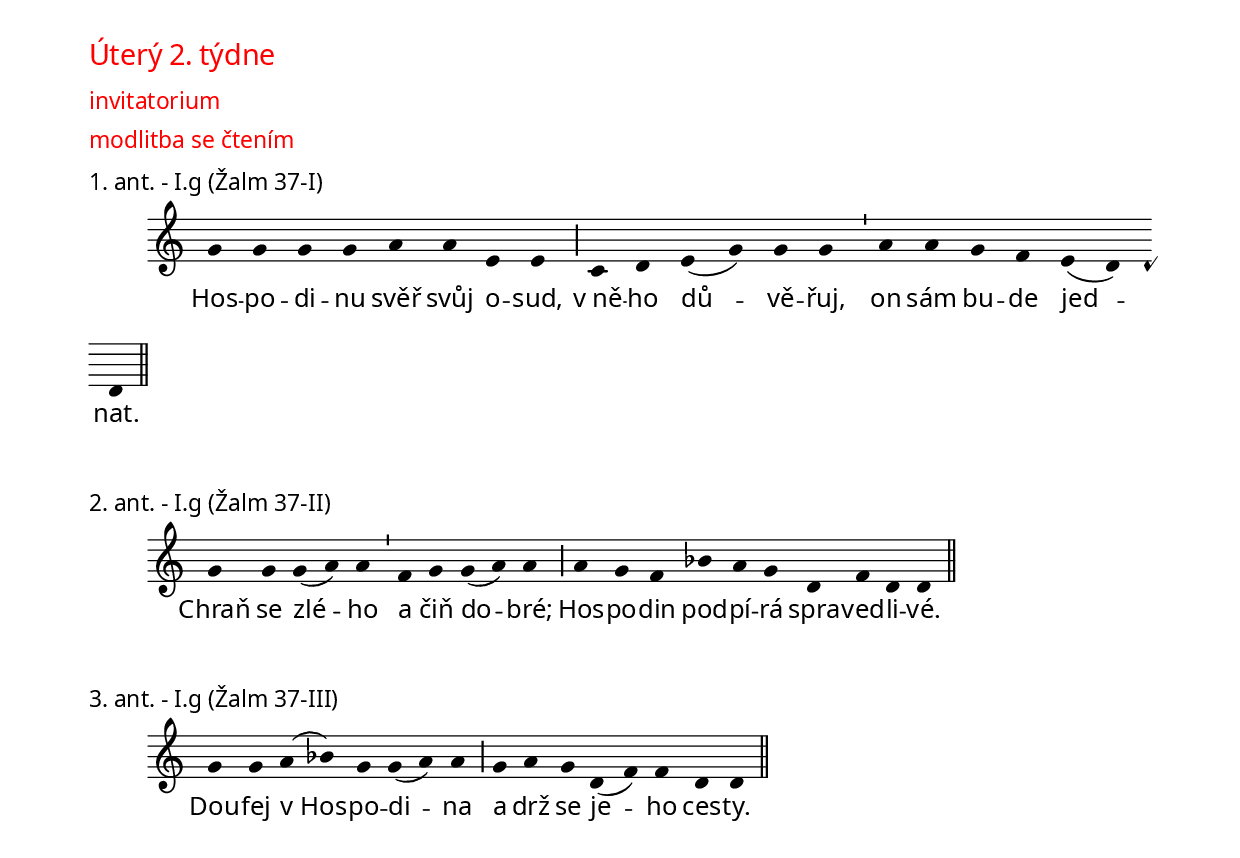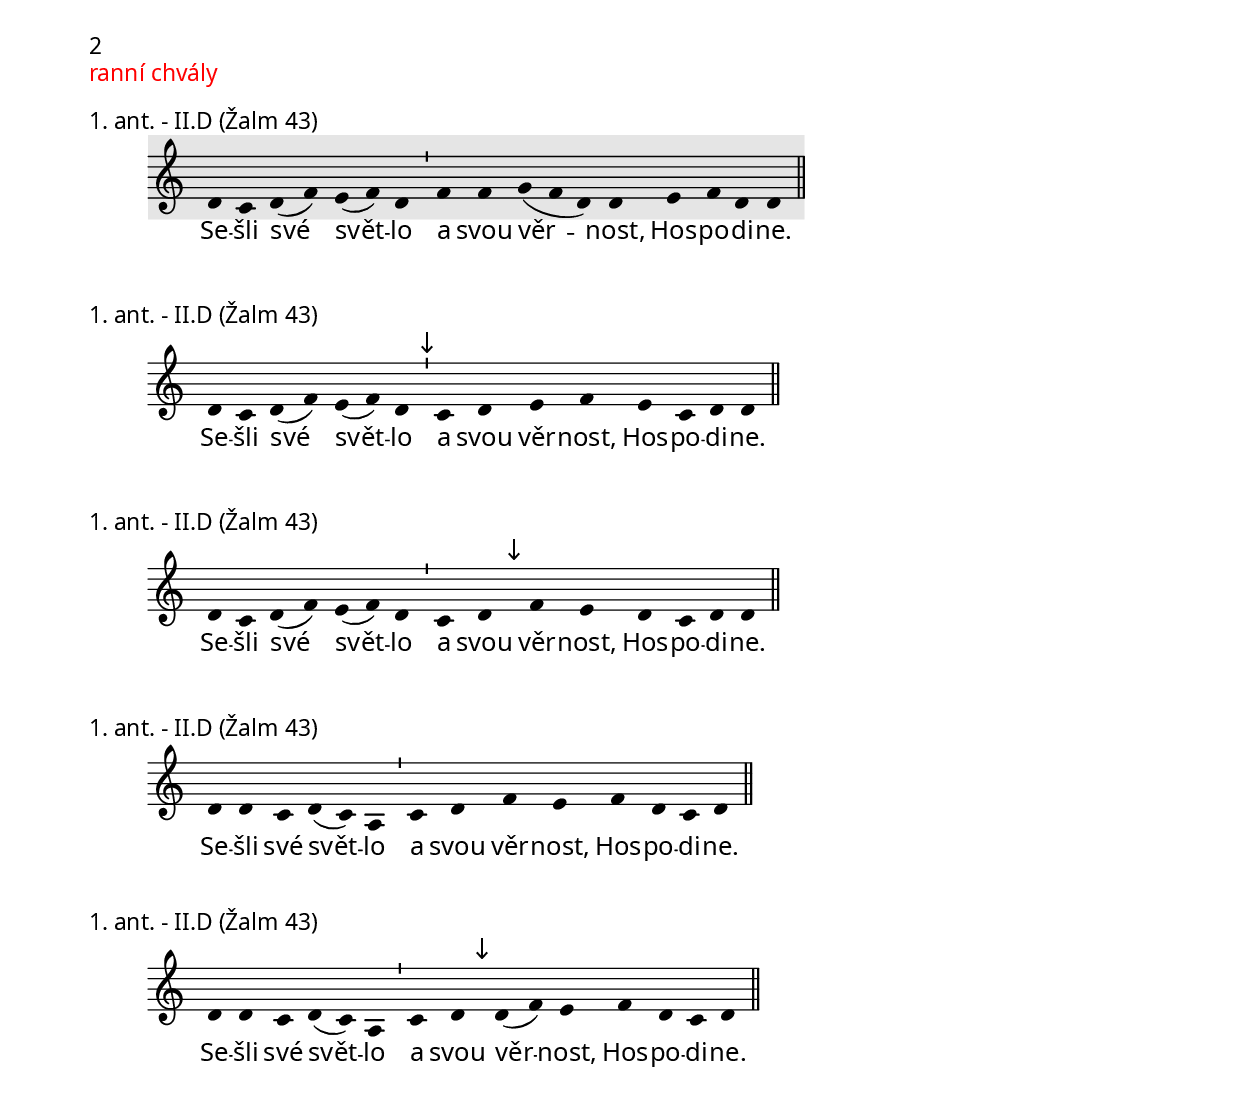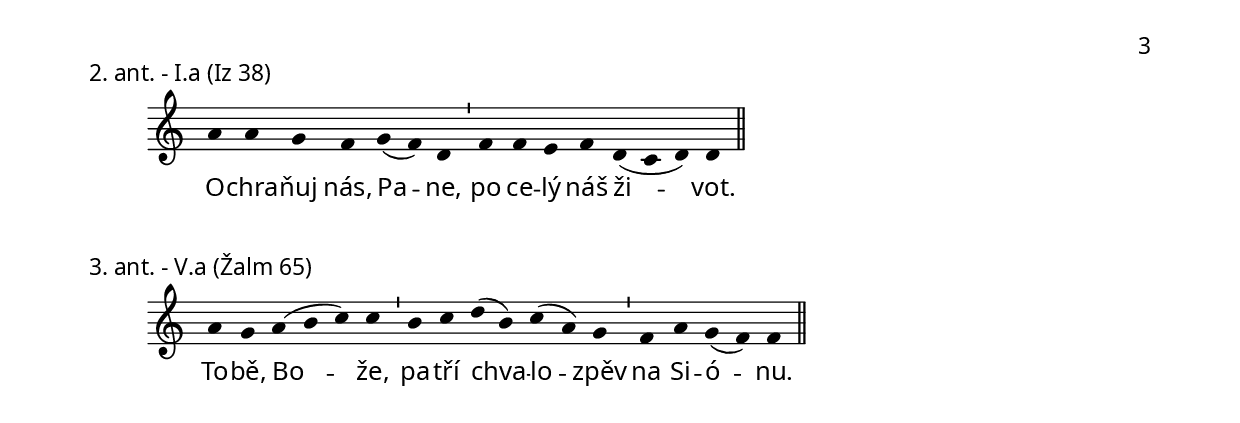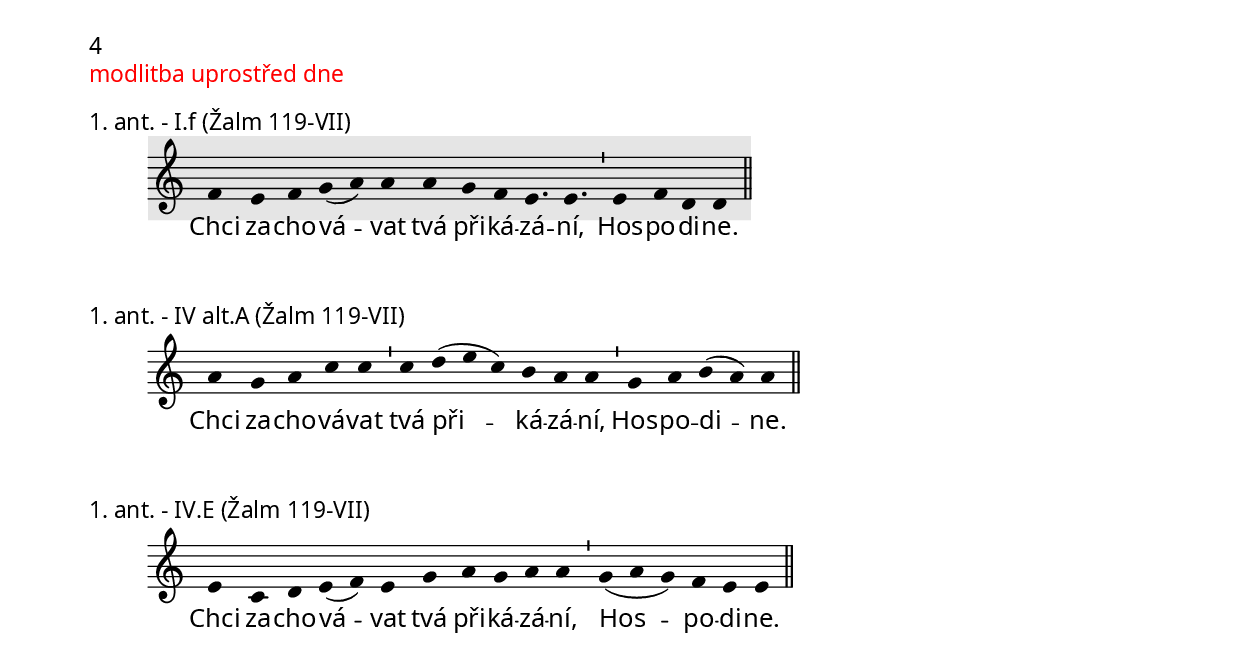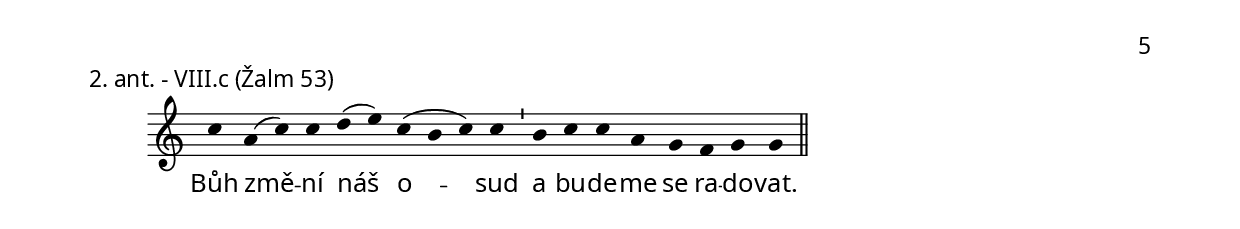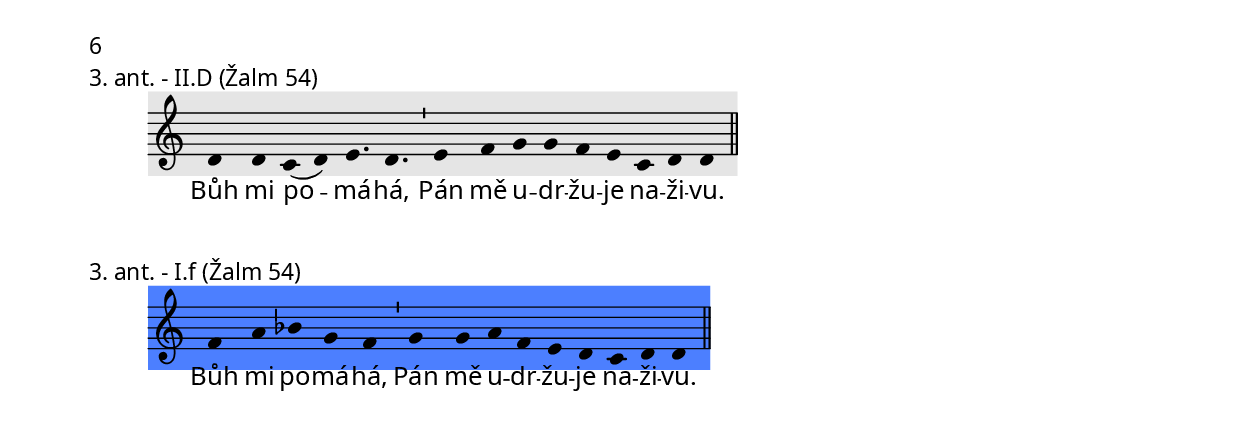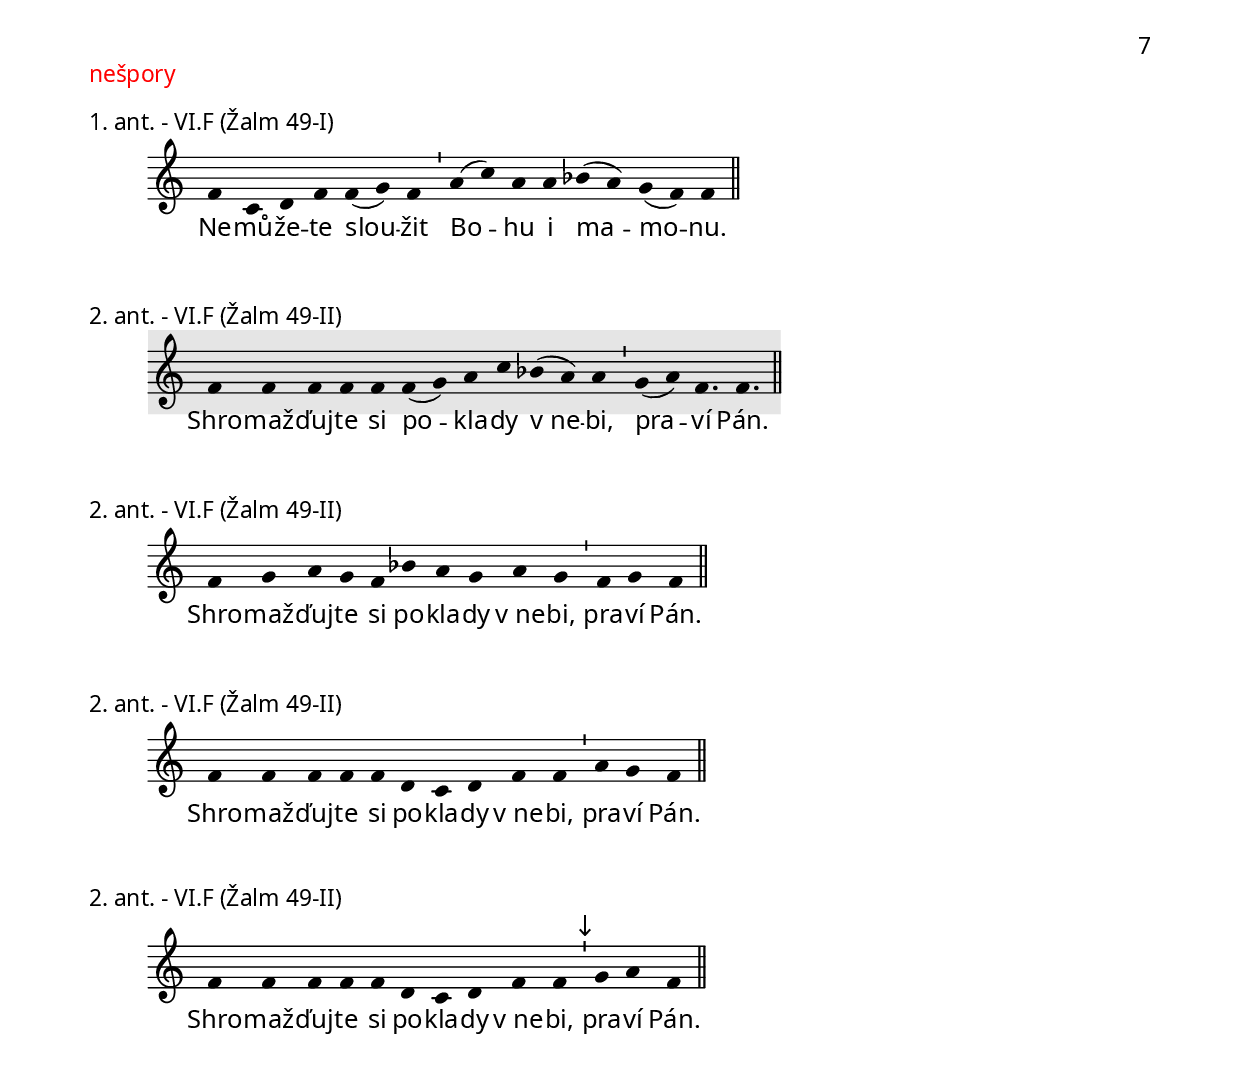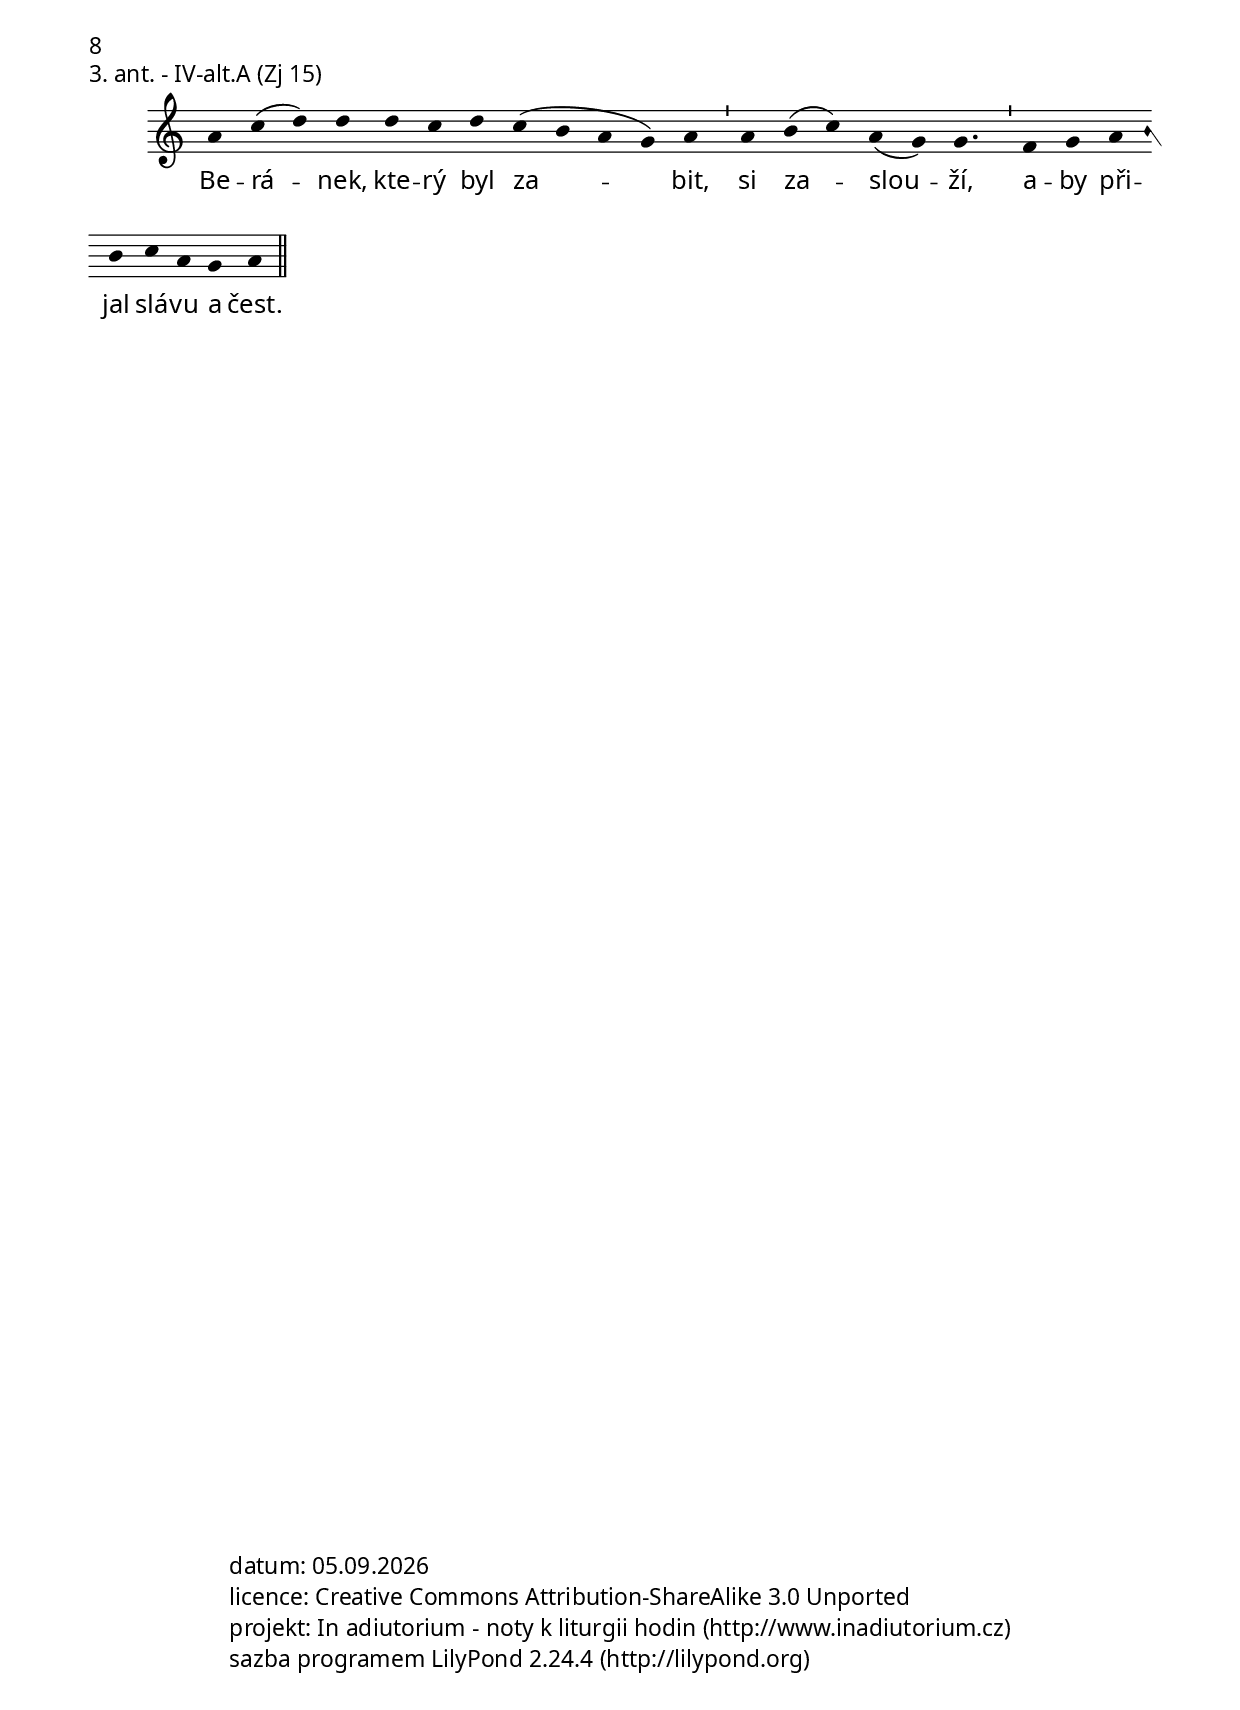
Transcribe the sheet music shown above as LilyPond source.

\include "../spolecne.ly"

\markup {\nadpisDen {Úterý 2. týdne}}

\markup {\nadpisHodinka {"invitatorium"}}

%\score { \tIIuteryInvitatorium }

\markup {\nadpisHodinka {"modlitba se čtením"}}

\score {
  \relative c'' {
    \choralniRezim
    g4 g g g a a e e \barMaior
    c d e( g) g g \barMin
    a a g f e( d) d \barFinalis
  }
  \addlyrics {
    Hos -- po -- di -- nu svěř svůj o -- sud,
    v_ně -- ho dů -- vě -- řuj,
    on sám bu -- de jed -- nat.
  }
  \header {
    quid = "1. ant."
    modus = "I"
    differentia = "g"
    psalmus = "Žalm 37-I"
    id = ""
    piece = \markup {\sestavTitulek}
  }
}

\score {
  \relative c'' {
    \choralniRezim
    g4 g g( a) a \barMin f g g( a) a \barMaior
    a g f bes a g d f d d \barFinalis
  }
  \addlyrics {
    Chraň se zlé -- ho a čiň do -- bré;
    Hos -- po -- din pod -- pí -- rá spra -- ved -- li -- vé.
  }
  \header {
    quid = "2. ant."
    modus = "I"
    differentia = "g"
    psalmus = "Žalm 37-II"
    id = ""
    piece = \markup {\sestavTitulek}
  }
}

\score {
  \relative c'' {
    \choralniRezim
    g4 g a( bes) g g( a) a \barMaior
    g a g d( f) f d d \barFinalis
  }
  \addlyrics {
    Dou -- fej v_Hos -- po -- di -- na
    a drž se je -- ho ces -- ty.
  }
  \header {
    quid = "3. ant."
    modus = "I"
    differentia = "g"
    psalmus = "Žalm 37-III"
    id = ""
    piece = \markup {\sestavTitulek}
  }
}

\pageBreak

\markup {\nadpisHodinka {"ranní chvály"}}

\score {
  \relative c' {
    \zvyraznovacSedy
    \choralniRezim
    d4 c d( f) e( f) d \barMin f f g( f d) d e f d d \barFinalis
  }
  \addlyrics {
    Se -- šli své svět -- lo a svou věr -- nost, Hos -- po -- di -- ne.
  }
  \header {
    quid = "1. ant."
    modus = "II"
    differentia = "D"
    psalmus = "Žalm 43"
    id = "rch-ant1"
    piece = \markup {\sestavTitulek}
  }
}

\score {
  \relative c' {
    \choralniRezim
    d4 c d( f) e( f) d \barMin \mark\sipka c d e f e c d d \barFinalis
  }
  \addlyrics {
    Se -- šli své svět -- lo a svou věr -- nost, Hos -- po -- di -- ne.
  }
  \header {
    quid = "1. ant."
    modus = "II"
    differentia = "D"
    psalmus = "Žalm 43"
    id = "rch-ant1"
    piece = \markup {\sestavTitulek}
  }
}

\score {
  \relative c' {
    \choralniRezim
    d4 c d( f) e( f) d \barMin c d \mark\sipka f e d c d d \barFinalis
  }
  \addlyrics {
    Se -- šli své svět -- lo a svou věr -- nost, Hos -- po -- di -- ne.
  }
  \header {
    quid = "1. ant."
    modus = "II"
    differentia = "D"
    psalmus = "Žalm 43"
    id = "rch-ant1"
    piece = \markup {\sestavTitulek}
  }
}

\score {
  \relative c' {
    \choralniRezim
    d4 d c d( c) a \barMin c d f e f d c d \barFinalis
  }
  \addlyrics {
    Se -- šli své svět -- lo a svou věr -- nost, Hos -- po -- di -- ne.
  }
  \header {
    quid = "1. ant."
    modus = "II"
    differentia = "D"
    psalmus = "Žalm 43"
    id = "rch-ant1"
    piece = \markup {\sestavTitulek}
  }
}

\score {
  \relative c' {
    \choralniRezim
    d4 d c d( c) a \barMin c d \mark\sipka d( f) e f d c d \barFinalis
  }
  \addlyrics {
    Se -- šli své svět -- lo a svou věr -- nost, Hos -- po -- di -- ne.
  }
  \header {
    quid = "1. ant."
    modus = "II"
    differentia = "D"
    psalmus = "Žalm 43"
    id = "rch-ant1"
    piece = \markup {\sestavTitulek}
  }
}

\pageBreak

\score {
  \relative c'' {
    \choralniRezim
    a4 a g f g( f) d \barMin f f e f d( c d) d \barFinalis
  }
  \addlyrics {
    O -- chra -- ňuj nás, Pa -- ne, po ce -- lý náš ži -- vot.
  }
  \header {
    quid = "2. ant."
    modus = "I"
    differentia = "a"
    psalmus = "Iz 38"
    id = "rch-ant2"
    piece = \markup {\sestavTitulek}
  }
}

\score {
  \relative c'' {
    \choralniRezim
    a4 g a( b c) c \barMin b c d( b) c( a) g \barMin f a g( f) f \barFinalis
  }
  \addlyrics {
    To -- bě, Bo -- že, pa -- tří chva -- lo -- zpěv na Si -- ó -- nu.
  }
  \header {
    quid = "3. ant."
    modus = "V"
    differentia = "a"
    psalmus = "Žalm 65"
    id = "rch-ant3"
    piece = \markup {\sestavTitulek}
  }
}

%\score { \tIIuteryAntBenedictus }

\pageBreak

\markup {\nadpisHodinka {"modlitba uprostřed dne"}}

\score {
  \relative c' {
    \zvyraznovacSedy
    \choralniRezim
    f4 e f g( a) a a g f e4. e \barMin e4 f d d \barFinalis
  }
  \addlyrics {
    Chci za -- cho -- vá -- vat tvá při -- ká -- zá -- ní, Hos -- po -- di -- ne.
  }
  \header {
    quid = "1. ant."
    modus = "I"
    differentia = "f"
    psalmus = "Žalm 119-VII"
    id = "up-ant1"
    piece = \markup {\sestavTitulek}
  }
}

\score {
  \relative c'' {
    \choralniRezim
    a4 g a c c \barMin c d( e c) b a a \barMin g a b( a) a \barFinalis
  }
  \addlyrics {
    Chci za -- cho -- vá -- vat tvá při -- ká -- zá -- ní, Hos -- po -- di -- ne.
  }
  \header {
    quid = "1. ant."
    modus = "IV alt"
    differentia = "A"
    psalmus = "Žalm 119-VII"
    id = "up-ant1"
    piece = \markup {\sestavTitulek}
  }
}

\score {
  \relative c' {
    \choralniRezim
    e4 c d e( f) e g a g a a \barMin g( a g) f e e \barFinalis
  }
  \addlyrics {
    Chci za -- cho -- vá -- vat tvá při -- ká -- zá -- ní, Hos -- po -- di -- ne.
  }
  \header {
    quid = "1. ant."
    modus = "IV"
    differentia = "E"
    psalmus = "Žalm 119-VII"
    id = "up-ant1"
    piece = \markup {\sestavTitulek}
  }
}

\pageBreak

\score {
  \relative c'' {
    \choralniRezim
    c4 a( c) c d( e) c( b c) c \barMin b c c a g f g g \barFinalis
  }
  \addlyrics {
    Bůh změ -- ní náš o -- sud a bu -- de -- me se ra -- do -- vat.
  }
  \header {
    quid = "2. ant."
    modus = "VIII"
    differentia = "c"
    psalmus = "Žalm 53"
    id = "up-ant2"
    piece = \markup {\sestavTitulek}
  }
}

\pageBreak

\score {
  \relative c' {
    \zvyraznovacSedy
    \choralniRezim
    d4 d c( d) e4. d \barMin e4 f g g f e c d d \barFinalis
  }
  \addlyrics {
    Bůh mi po -- má -- há, Pán mě u -- dr -- žu -- je na -- ži -- vu.
  }
  \header {
    quid = "3. ant."
    modus = "II"
    differentia = "D"
    psalmus = "Žalm 54"
    id = "up-ant3"
    piece = \markup {\sestavTitulek}
  }
}

\score {
  \relative c' {
    \zvyraznovacModry
    \choralniRezim
    f4 a bes g f \barMin g g a f e d c d d \barFinalis
  }
  \addlyrics {
    Bůh mi po -- má -- há, Pán mě u -- dr -- žu -- je na -- ži -- vu.
  }
  \header {
    quid = "3. ant."
    modus = "I"
    differentia = "f"
    psalmus = "Žalm 54"
    id = "up-ant3"
    piece = \markup {\sestavTitulek}
  }
}

\pageBreak

\markup {\nadpisHodinka {"nešpory"}}

\score {
  \relative c' {
    \choralniRezim
    f4 c d f f( g) f \barMin a( c) a a bes( a) g( f) f \barFinalis
  }
  \addlyrics {
    Ne -- mů -- že -- te slou -- žit Bo -- hu i ma -- mo -- nu.
  }
  \header {
    quid = "1. ant."
    modus = "VI"
    differentia = "F"
    psalmus = "Žalm 49-I"
    id = "ne-ant1"
    piece = \markup {\sestavTitulek}
  }
}

\score {
  \relative c' {
    \zvyraznovacSedy
    \choralniRezim
    f4 f f f f f( g) a c bes( a) a \barMin g( a) f4. f \barFinalis
  }
  \addlyrics {
    Shro -- maž -- ďuj -- te si po -- kla -- dy v_ne -- bi, pra -- ví Pán.
  }
  \header {
    quid = "2. ant."
    modus = "VI"
    differentia = "F"
    psalmus = "Žalm 49-II"
    id = "ne-ant2"
    piece = \markup {\sestavTitulek}
  }
}

\score {
  \relative c' {
    \choralniRezim
    f4 g a g f bes a g a g \barMin f g f \barFinalis
  }
  \addlyrics {
    Shro -- maž -- ďuj -- te si po -- kla -- dy v_ne -- bi, pra -- ví Pán.
  }
  \header {
    quid = "2. ant."
    modus = "VI"
    differentia = "F"
    psalmus = "Žalm 49-II"
    id = "ne-ant2"
    piece = \markup {\sestavTitulek}
  }
}

\score {
  \relative c' {
    \choralniRezim
    f4 f f f f d c d f f \barMin a g f \barFinalis
  }
  \addlyrics {
    Shro -- maž -- ďuj -- te si po -- kla -- dy v_ne -- bi, pra -- ví Pán.
  }
  \header {
    quid = "2. ant."
    modus = "VI"
    differentia = "F"
    psalmus = "Žalm 49-II"
    id = "ne-ant2"
    piece = \markup {\sestavTitulek}
  }
}

\score {
  \relative c' {
    \choralniRezim
    f4 f f f f d c d f f \barMin \mark\sipka g a f \barFinalis
  }
  \addlyrics {
    Shro -- maž -- ďuj -- te si po -- kla -- dy v_ne -- bi, pra -- ví Pán.
  }
  \header {
    quid = "2. ant."
    modus = "VI"
    differentia = "F"
    psalmus = "Žalm 49-II"
    id = "ne-ant2"
    piece = \markup {\sestavTitulek}
  }
}

\pageBreak

%tIIuteryNespAntIII =
\score {
  \relative c'' {
    \choralniRezim
    a4 c( d) d d c d c( b a g) a \barMin a b( c) a( g) g4. \barMin
    f4 g a b c a g a \barFinalis
  }
  \addlyrics {
    Be -- rá -- nek, kte -- rý byl za -- bit, si za -- slou -- ží,
    a -- by při -- jal slá -- vu a čest.
  }
  \header {
    quid = "3. ant."
    modus = "IV-alt"
    differentia = "A"
    psalmus = "Zj 15"
    id = "ne-ant3"
    piece = \markup {\sestavTitulek}
  }
}

%\score { \tIIuteryNespAntIII }

%\score { \tIIuteryAntMagnificat }